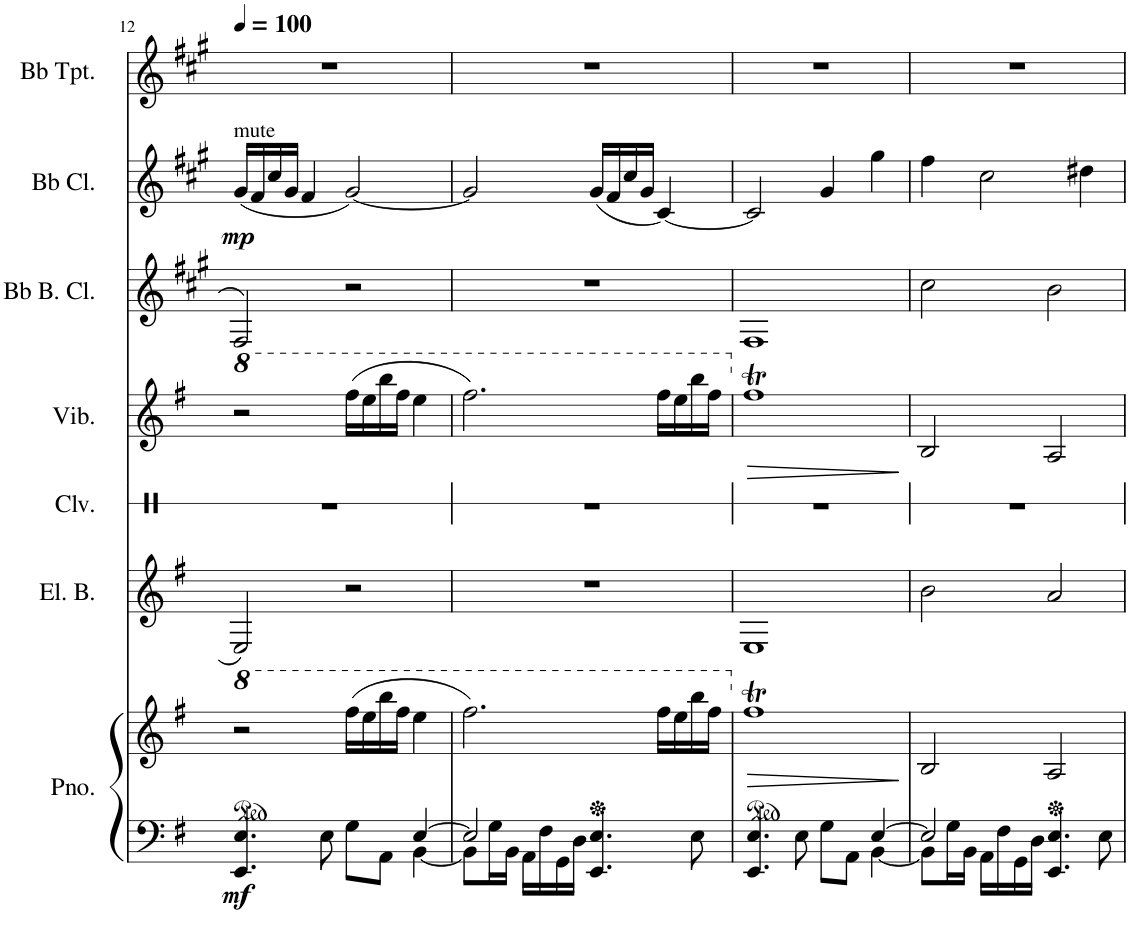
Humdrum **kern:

**kern	**kern	**dynam	**kern	**kern	**kern	**dynam	**kern	**kern	**dynam	**kern
*part7	*part7	*part7	*part6	*part5	*part4	*part4	*part3	*part2	*part2	*part1
*staff8	*staff7	*staff7/8	*staff6	*staff5	*staff4	*staff4	*staff3	*staff2	*staff2	*staff1
*I"Piano	*	*	*I"Electric Bass	*I"Claves	*I"Vibraphone	*	*I"Bb Bass Clarinet	*I"Bb Clarinet	*	*I"Bb Trumpet
*I'Pno.	*	*	*I'El. B.	*I'Clv.	*I'Vib.	*	*I'Bb B. Cl.	*I'Bb Cl.	*	*I'Bb Tpt.
!!LO:PB:g=z
*clefF4	*clefG2	*	*clefG2	*clefX	*clefG2	*	*clefG2	*clefG2	*	*clefG2
*	*	*	*Trd7c12	*	*	*	*Trd8c14	*Trd1c2	*	*Trd1c2
*k[f#]	*k[f#]	*	*k[f#]	*k[]	*k[f#]	*	*k[f#c#g#]	*k[f#c#g#]	*	*k[f#c#g#]
*M4/4	*M4/4	*	*M4/4	*M4/4	*M4/4	*	*M4/4	*M4/4	*	*M4/4
*MM100	*MM100	*	*MM100	*MM100	*MM100	*	*MM100	*MM100	*	*MM100
=12	=12	=12	=12	=12	=12	=12	=12	=12	=12	=12
*^	*	*	*	*	*	*	*	*	*	*
*	*	*8va	*	*	*	*	*	*	*	*	*
*	*	*	*	*	*	*8va	*	*	*	*	*
!	!	!	!	!	!	!	!	!	!LO:TX:a:t=mute	!	!
!	!	!	!LO:DY:b=2	!	!	!	!	!	!	!LO:DY:b	!
4.EE/ 4.E/	2.ryy	2r	mf	2E/	1r	2r	.	2F#/	(16g#/LL	mp	1r
.	.	.	.	.	.	.	.	.	16f#/	.	.
.	.	.	.	.	.	.	.	.	16cc#/	.	.
.	.	.	.	.	.	.	.	.	16g#/JJ	.	.
.	.	.	.	.	.	.	.	.	4f#/	.	.
8E\	.	.	.	.	.	.	.	.	.	.	.
8G\L	.	(16fff#\LL	.	2r	.	(16fff#\LL	.	2r	[2g#/)	.	.
.	.	16eee\	.	.	.	16eee\	.	.	.	.	.
8AA\J	.	16bbb\	.	.	.	16bbb\	.	.	.	.	.
.	.	16fff#\JJ	.	.	.	16fff#\JJ	.	.	.	.	.
[4E/	[4BB\	4eee\	.	.	.	4eee\	.	.	.	.	.
=13	=13	=13	=13	=13	=13	=13	=13	=13	=13	=13	=13
2E/]	8BB\L]	2.fff#\)	.	1r	1r	2.fff#\)	.	1r	2g#/]	.	1r
.	16G\L	.	.	.	.	.	.	.	.	.	.
.	16BB\JJ	.	.	.	.	.	.	.	.	.	.
.	16AA\LL	.	.	.	.	.	.	.	.	.	.
.	16F#\	.	.	.	.	.	.	.	.	.	.
.	16GG\	.	.	.	.	.	.	.	.	.	.
.	16D\JJ	.	.	.	.	.	.	.	.	.	.
4.EE/ 4.E/	2ryy	.	.	.	.	.	.	.	(16g#/LL	.	.
.	.	.	.	.	.	.	.	.	16f#/	.	.
.	.	.	.	.	.	.	.	.	16cc#/	.	.
.	.	.	.	.	.	.	.	.	16g#/JJ	.	.
.	.	16fff#\LL	.	.	.	16fff#\LL	.	.	[4c#/)	.	.
.	.	16eee\	.	.	.	16eee\	.	.	.	.	.
8E\	.	16bbb\	.	.	.	16bbb\	.	.	.	.	.
.	.	16fff#\JJ	.	.	.	16fff#\JJ	.	.	.	.	.
=14	=14	=14	=14	=14	=14	=14	=14	=14	=14	=14	=14
*	*	*X8va	*	*	*	*	*	*	*	*	*
!	!	!	!LO:HP:b	!	!	!	!	!	!	!	!
*	*	*	*	*	*	*X8va	*	*	*	*	*
!	!	!	!	!	!	!	!LO:HP:b	!	!	!	!
4.EE/ 4.E/	2.ryy	1ff#t	>	1E	1r	1ff#t	>	1F#	2c#/]	.	1r
8E\	.	.	.	.	.	.	.	.	.	.	.
8G\L	.	.	.	.	.	.	.	.	4g#/	.	.
8AA\J	.	.	.	.	.	.	.	.	.	.	.
[4E/	[4BB\	.	.	.	.	.	.	.	4gg#\	.	.
*v	*v	*	*	*	*	*	*	*	*	*	*
.	.	]	.	.	.	]	.	.	.	.
=15	=15	=15	=15	=15	=15	=15	=15	=15	=15	=15
*^	*	*	*	*	*	*	*	*	*	*
2E/]	8BB\L]	2B/	.	2b\	1r	2B/	.	2cc#\	4ff#\	.	1r
.	16G\L	.	.	.	.	.	.	.	.	.	.
.	16BB\JJ	.	.	.	.	.	.	.	.	.	.
.	16AA\LL	.	.	.	.	.	.	.	2cc#\	.	.
.	16F#\	.	.	.	.	.	.	.	.	.	.
.	16GG\	.	.	.	.	.	.	.	.	.	.
.	16D\JJ	.	.	.	.	.	.	.	.	.	.
4.EE/ 4.E/	2ryy	2A/	.	2a/	.	2A/	.	2b\	.	.	.
.	.	.	.	.	.	.	.	.	4dd#X\	.	.
8E\	.	.	.	.	.	.	.	.	.	.	.
*v	*v	*	*	*	*	*	*	*	*	*	*
=	=	=	=	=	=	=	=	=	=	=
*-	*-	*-	*-	*-	*-	*-	*-	*-	*-	*-
